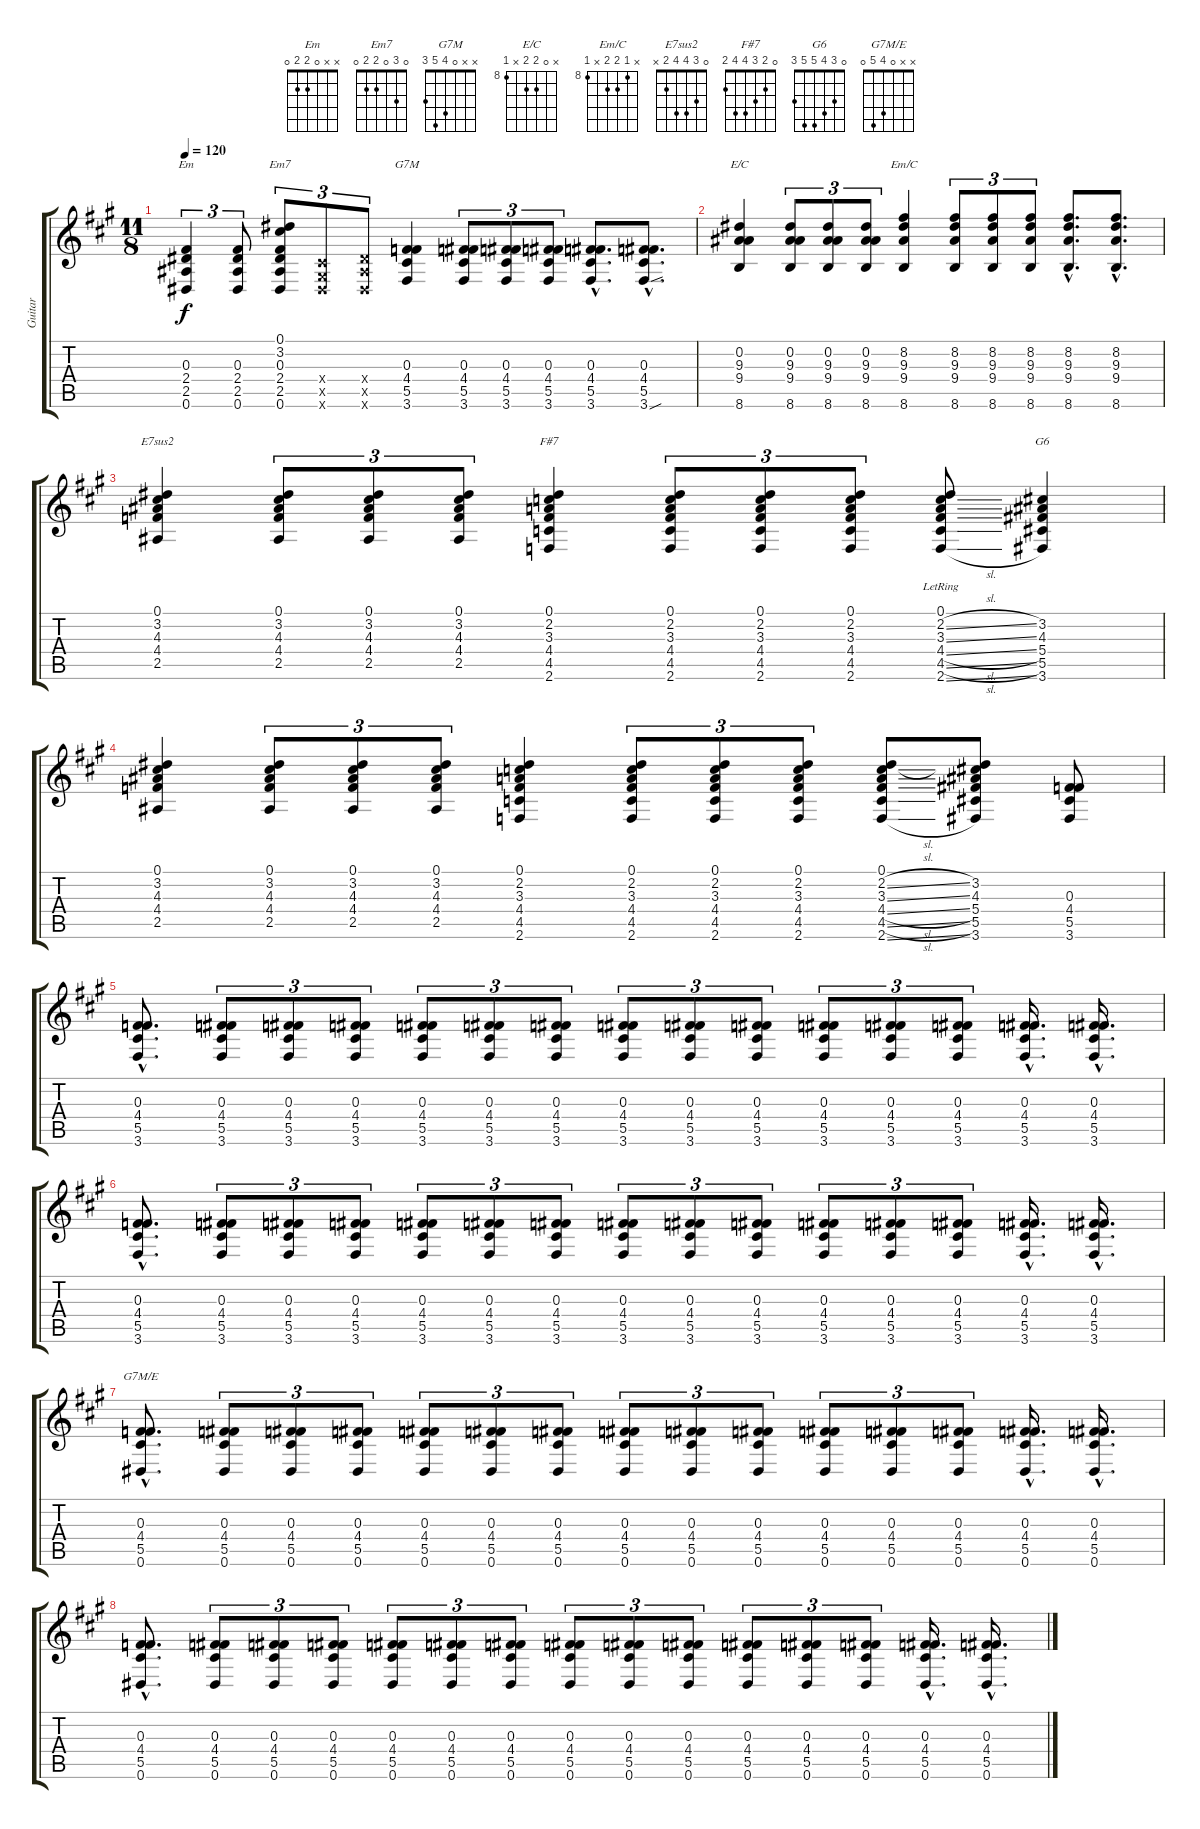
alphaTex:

\track ("Guitar" "Guitar") {instrument electricguitarclean}
\staff {score tabs}
\tuning (Eb4 Bb3 Gb3 Db3 Ab2 Eb2) {hide}
\chord ("Em" x x 0 2 2 0)
\chord ("Em7" 0 3 0 2 2 0)
\chord ("G7M" x x 0 4 5 3)
\chord ("E/C" x 0 9 9 x 8) {firstfret 8}
\chord ("Em/C" x 8 9 9 x 8) {firstfret 8}
\chord ("E7sus2" 0 3 4 4 2 x)
\chord ("F#7" 0 2 3 4 4 2)
\chord ("G6" 0 3 4 5 5 3)
\chord ("G7M/E" x x 0 4 5 0)
\ts (11 8)
\tempo 120
\clef g2
\ks a
(0.3 2.4 2.5 0.6).4{tu (3 2) ch "Em" dy f} (0.3 2.4 2.5 0.6).8{tu (3 2)} (0.1 3.2 0.3 2.4 2.5 0.6).8{tu (3 2) ch "Em7"} (0.4{x} 0.5{x} 0.6{x}).8{tu (3 2)} (2.4{x} 2.5{x} 0.6{x}).8{tu (3 2)} (0.3 4.4 5.5 3.6).4{ch "G7M"} (0.3 4.4 5.5 3.6).8{tu (3 2)} (0.3 4.4 5.5 3.6).8{tu (3 2)} (0.3 4.4 5.5 3.6).8{tu (3 2)} (0.3{hac} 4.4{hac} 5.5{hac} 3.6{hac}).8{d} (0.3{hac} 4.4{hac} 5.5{hac} 3.6{sou hac}).8{d} |
(0.2 9.3 9.4 8.6).4{ch "E/C"} (0.2 9.3 9.4 8.6).8{tu (3 2)} (0.2 9.3 9.4 8.6).8{tu (3 2)} (0.2 9.3 9.4 8.6).8{tu (3 2)} (8.2 9.3 9.4 8.6).4{ch "Em/C"} (8.2 9.3 9.4 8.6).8{tu (3 2)} (8.2 9.3 9.4 8.6).8{tu (3 2)} (8.2 9.3 9.4 8.6).8{tu (3 2)} (8.2{hac} 9.3{hac} 9.4{hac} 8.6{hac}).8{d} (8.2{hac} 9.3{hac} 9.4{hac} 8.6{hac}).8{d} |
(0.1 3.2 4.3 4.4 2.5).4{ch "E7sus2" volume 11 instrument distortionguitar} (0.1 3.2 4.3 4.4 2.5).8{tu (3 2)} (0.1 3.2 4.3 4.4 2.5).8{tu (3 2)} (0.1 3.2 4.3 4.4 2.5).8{tu (3 2)} (0.1 2.2 3.3 4.4 4.5 2.6).4{ch "F#7"} (0.1 2.2 3.3 4.4 4.5 2.6).8{tu (3 2)} (0.1 2.2 3.3 4.4 4.5 2.6).8{tu (3 2)} (0.1 2.2 3.3 4.4 4.5 2.6).8{tu (3 2)} (0.1{lr} 2.2{sl} 3.3{sl} 4.4{sl} 4.5{sl} 2.6{sl}).8 (3.2 4.3 5.4 5.5 3.6).4{ch "G6"} |
(0.1 3.2 4.3 4.4 2.5).4 (0.1 3.2 4.3 4.4 2.5).8{tu (3 2)} (0.1 3.2 4.3 4.4 2.5).8{tu (3 2)} (0.1 3.2 4.3 4.4 2.5).8{tu (3 2)} (0.1 2.2 3.3 4.4 4.5 2.6).4 (0.1 2.2 3.3 4.4 4.5 2.6).8{tu (3 2)} (0.1 2.2 3.3 4.4 4.5 2.6).8{tu (3 2)} (0.1 2.2 3.3 4.4 4.5 2.6).8{tu (3 2)} (0.1 2.2{sl} 3.3{sl} 4.4{sl} 4.5{sl} 2.6{sl}).8 (0.1{t} 3.2 4.3 5.4 5.5 3.6).8 (0.3 4.4 5.5 3.6).8 |
(0.3{hac} 4.4{hac} 5.5{hac} 3.6{hac}).8{d} (0.3 4.4 5.5 3.6).8{tu (3 2)} (0.3 4.4 5.5 3.6).8{tu (3 2)} (0.3 4.4 5.5 3.6).8{tu (3 2)} (0.3 4.4 5.5 3.6).8{tu (3 2)} (0.3 4.4 5.5 3.6).8{tu (3 2)} (0.3 4.4 5.5 3.6).8{tu (3 2)} (0.3 4.4 5.5 3.6).8{tu (3 2)} (0.3 4.4 5.5 3.6).8{tu (3 2)} (0.3 4.4 5.5 3.6).8{tu (3 2)} (0.3 4.4 5.5 3.6).8{tu (3 2)} (0.3 4.4 5.5 3.6).8{tu (3 2)} (0.3 4.4 5.5 3.6).8{tu (3 2)} (0.3{hac} 4.4{hac} 5.5{hac} 3.6{hac}).16{d} (0.3{hac} 4.4{hac} 5.5{hac} 3.6{hac}).16{d} |
(0.3{hac} 4.4{hac} 5.5{hac} 3.6{hac}).8{d} (0.3 4.4 5.5 3.6).8{tu (3 2)} (0.3 4.4 5.5 3.6).8{tu (3 2)} (0.3 4.4 5.5 3.6).8{tu (3 2)} (0.3 4.4 5.5 3.6).8{tu (3 2)} (0.3 4.4 5.5 3.6).8{tu (3 2)} (0.3 4.4 5.5 3.6).8{tu (3 2)} (0.3 4.4 5.5 3.6).8{tu (3 2)} (0.3 4.4 5.5 3.6).8{tu (3 2)} (0.3 4.4 5.5 3.6).8{tu (3 2)} (0.3 4.4 5.5 3.6).8{tu (3 2)} (0.3 4.4 5.5 3.6).8{tu (3 2)} (0.3 4.4 5.5 3.6).8{tu (3 2)} (0.3{hac} 4.4{hac} 5.5{hac} 3.6{hac}).16{d} (0.3{hac} 4.4{hac} 5.5{hac} 3.6{hac}).16{d} |
(0.3{hac} 4.4{hac} 5.5{hac} 0.6{hac}).8{d ch "G7M/E"} (0.3 4.4 5.5 0.6).8{tu (3 2)} (0.3 4.4 5.5 0.6).8{tu (3 2)} (0.3 4.4 5.5 0.6).8{tu (3 2)} (0.3 4.4 5.5 0.6).8{tu (3 2)} (0.3 4.4 5.5 0.6).8{tu (3 2)} (0.3 4.4 5.5 0.6).8{tu (3 2)} (0.3 4.4 5.5 0.6).8{tu (3 2)} (0.3 4.4 5.5 0.6).8{tu (3 2)} (0.3 4.4 5.5 0.6).8{tu (3 2)} (0.3 4.4 5.5 0.6).8{tu (3 2)} (0.3 4.4 5.5 0.6).8{tu (3 2)} (0.3 4.4 5.5 0.6).8{tu (3 2)} (0.3{hac} 4.4{hac} 5.5{hac} 0.6{hac}).16{d} (0.3{hac} 4.4{hac} 5.5{hac} 0.6{hac}).16{d} |
(0.3{hac} 4.4{hac} 5.5{hac} 0.6{hac}).8{d} (0.3 4.4 5.5 0.6).8{tu (3 2)} (0.3 4.4 5.5 0.6).8{tu (3 2)} (0.3 4.4 5.5 0.6).8{tu (3 2)} (0.3 4.4 5.5 0.6).8{tu (3 2)} (0.3 4.4 5.5 0.6).8{tu (3 2)} (0.3 4.4 5.5 0.6).8{tu (3 2)} (0.3 4.4 5.5 0.6).8{tu (3 2)} (0.3 4.4 5.5 0.6).8{tu (3 2)} (0.3 4.4 5.5 0.6).8{tu (3 2)} (0.3 4.4 5.5 0.6).8{tu (3 2)} (0.3 4.4 5.5 0.6).8{tu (3 2)} (0.3 4.4 5.5 0.6).8{tu (3 2)} (0.3{hac} 4.4{hac} 5.5{hac} 0.6{hac}).16{d} (0.3{hac} 4.4{hac} 5.5{hac} 0.6{hac}).16{d}
